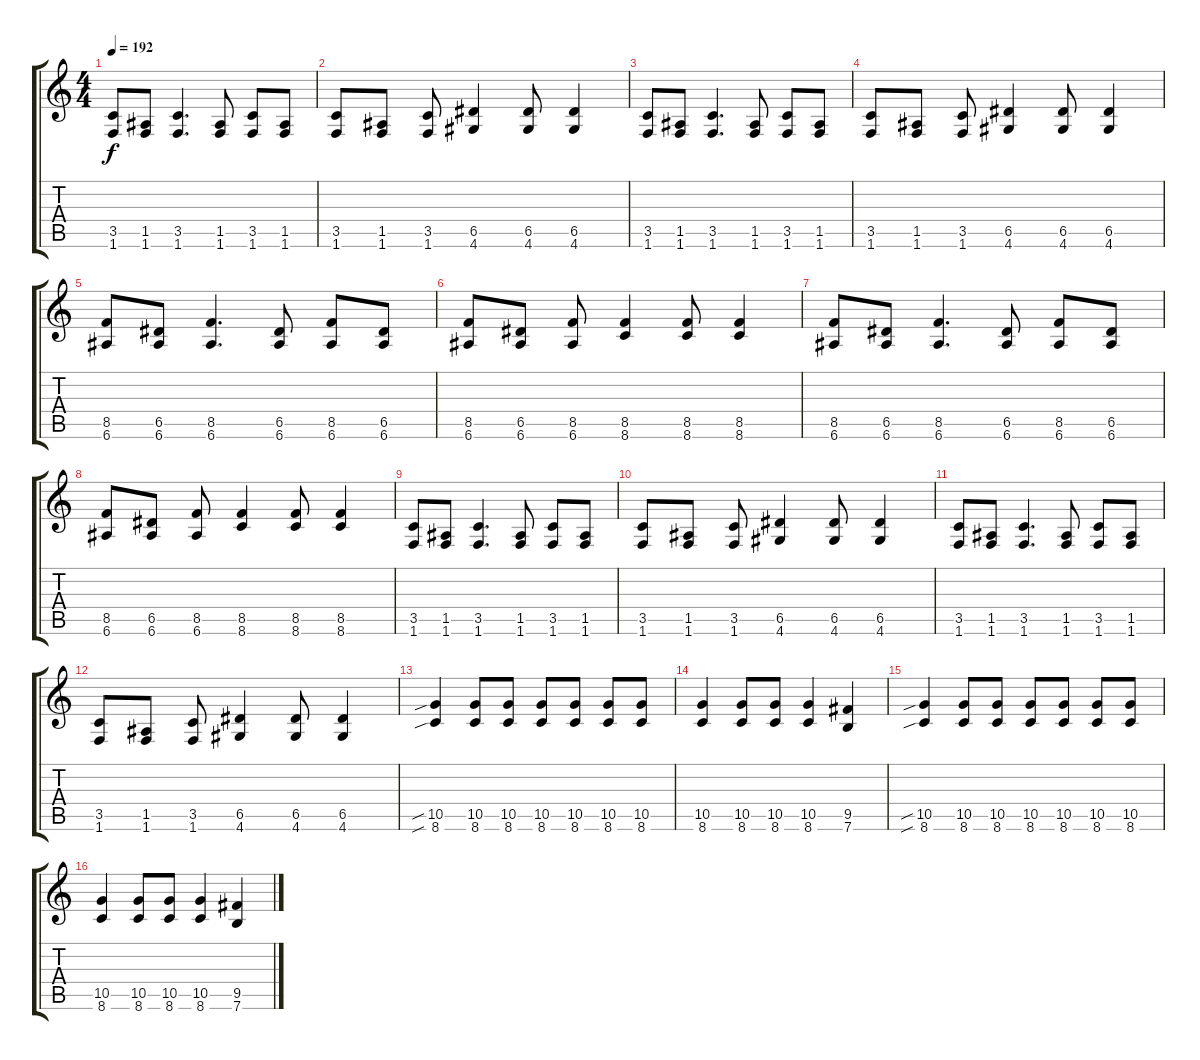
\track "" {instrument distortionguitar}
\staff {score tabs}
\tuning (E4 B3 G3 D3 A2 E2) {hide}
\ts (4 4)
\tempo 192
\clef g2
\ks c
(3.5 1.6).8{dy f} (1.5 1.6).8 (3.5 1.6).4{d} (1.5 1.6).8 (3.5 1.6).8 (1.5 1.6).8 |
(3.5 1.6).8 (1.5 1.6).8 (3.5 1.6).8 (6.5 4.6).4 (6.5 4.6).8 (6.5 4.6).4 |
(3.5 1.6).8 (1.5 1.6).8 (3.5 1.6).4{d} (1.5 1.6).8 (3.5 1.6).8 (1.5 1.6).8 |
(3.5 1.6).8 (1.5 1.6).8 (3.5 1.6).8 (6.5 4.6).4 (6.5 4.6).8 (6.5 4.6).4 |
(8.5 6.6).8 (6.5 6.6).8 (8.5 6.6).4{d} (6.5 6.6).8 (8.5 6.6).8 (6.5 6.6).8 |
(8.5 6.6).8 (6.5 6.6).8 (8.5 6.6).8 (8.5 8.6).4 (8.5 8.6).8 (8.5 8.6).4 |
(8.5 6.6).8 (6.5 6.6).8 (8.5 6.6).4{d} (6.5 6.6).8 (8.5 6.6).8 (6.5 6.6).8 |
(8.5 6.6).8 (6.5 6.6).8 (8.5 6.6).8 (8.5 8.6).4 (8.5 8.6).8 (8.5 8.6).4 |
(3.5 1.6).8 (1.5 1.6).8 (3.5 1.6).4{d} (1.5 1.6).8 (3.5 1.6).8 (1.5 1.6).8 |
(3.5 1.6).8 (1.5 1.6).8 (3.5 1.6).8 (6.5 4.6).4 (6.5 4.6).8 (6.5 4.6).4 |
(3.5 1.6).8 (1.5 1.6).8 (3.5 1.6).4{d} (1.5 1.6).8 (3.5 1.6).8 (1.5 1.6).8 |
(3.5 1.6).8 (1.5 1.6).8 (3.5 1.6).8 (6.5 4.6).4 (6.5 4.6).8 (6.5 4.6).4 |
(10.5{sib} 8.6{sib}).4 (10.5 8.6).8 (10.5 8.6).8 (10.5 8.6).8 (10.5 8.6).8 (10.5 8.6).8 (10.5 8.6).8 |
(10.5 8.6).4 (10.5 8.6).8 (10.5 8.6).8 (10.5 8.6).4 (9.5 7.6).4 |
(10.5{sib} 8.6{sib}).4 (10.5 8.6).8 (10.5 8.6).8 (10.5 8.6).8 (10.5 8.6).8 (10.5 8.6).8 (10.5 8.6).8 |
(10.5 8.6).4 (10.5 8.6).8 (10.5 8.6).8 (10.5 8.6).4 (9.5 7.6).4
